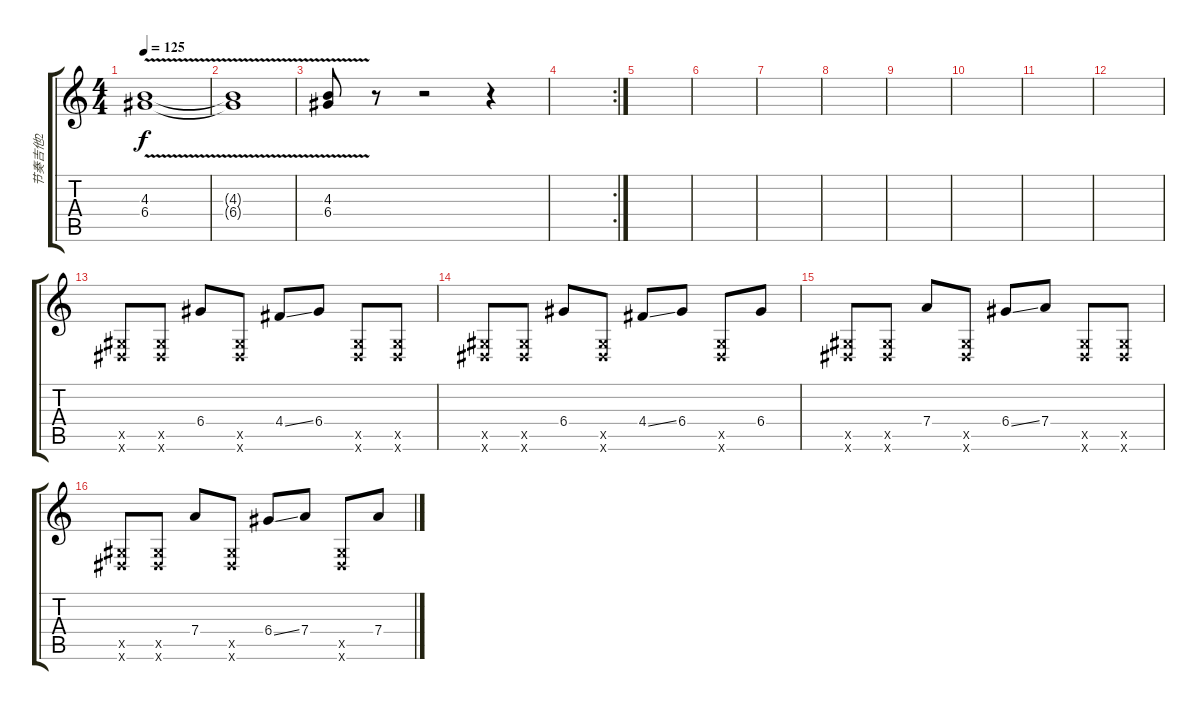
\track ("节奏吉他2" "节奏吉他2") {instrument distortionguitar}
\staff {score tabs}
\tuning (E4 B3 G3 D3 A2 E2) {hide}
\ts (4 4)
\tempo 125
\clef g2
\ks c
(4.3{v} 6.4{v}).1{dy f} |
(4.3{t} 6.4{t}).1 |
(4.3{v} 6.4{v}).8 r.8 r.2 r.4 |
\rc 2
|
|
|
|
|
|
|
|
|
(-1.5{x} -1.6{x}).8 (-1.5{x} -1.6{x}).8 6.4.8 (-1.5{x} -1.6{x}).8 4.4{ss}.8 6.4.8 (-1.5{x} -1.6{x}).8 (-1.5{x} -1.6{x}).8 |
(-1.5{x} -1.6{x}).8 (-1.5{x} -1.6{x}).8 6.4.8 (-1.5{x} -1.6{x}).8 4.4{ss}.8 6.4.8 (-1.5{x} -1.6{x}).8 6.4.8 |
(-1.5{x} -1.6{x}).8 (-1.5{x} -1.6{x}).8 7.4.8 (-1.5{x} -1.6{x}).8 6.4{ss}.8 7.4.8 (-1.5{x} -1.6{x}).8 (-1.5{x} -1.6{x}).8 |
(-1.5{x} -1.6{x}).8 (-1.5{x} -1.6{x}).8 7.4.8 (-1.5{x} -1.6{x}).8 6.4{ss}.8 7.4.8 (-1.5{x} -1.6{x}).8 7.4.8
